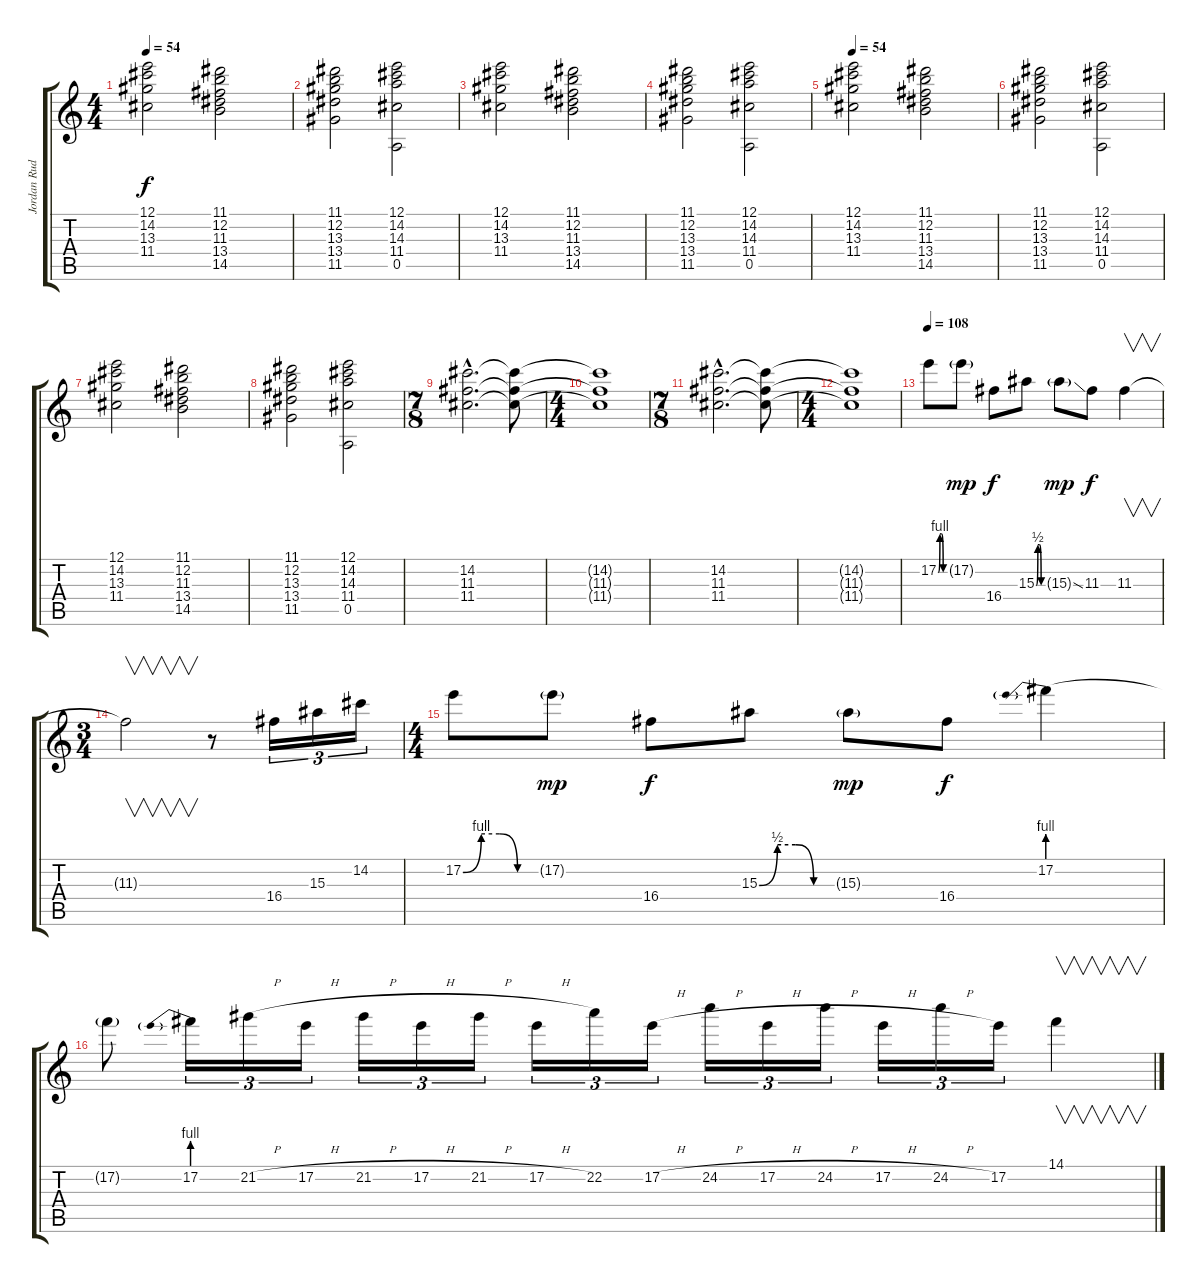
\track ("Jordan Rudess - Keyboard" "Jordan Rud") {instrument acousticgrandpiano}
\staff {score tabs}
\tuning (E5 B4 G4 D4 A3 E3) {hide}
\ts (4 4)
\tempo 54
\clef g2
\ks c
(12.1 14.2 13.3 11.4).2{dy f} (11.1 12.2 11.3 13.4 14.5).2 |
(11.1 12.2 13.3 13.4 11.5).2 (12.1 14.2 14.3 11.4 0.5).2 |
(12.1 14.2 13.3 11.4).2 (11.1 12.2 11.3 13.4 14.5).2 |
(11.1 12.2 13.3 13.4 11.5).2 (12.1 14.2 14.3 11.4 0.5).2 |
\tempo 54
(12.1 14.2 13.3 11.4).2 (11.1 12.2 11.3 13.4 14.5).2 |
(11.1 12.2 13.3 13.4 11.5).2 (12.1 14.2 14.3 11.4 0.5).2 |
(12.1 14.2 13.3 11.4).2 (11.1 12.2 11.3 13.4 14.5).2 |
(11.1 12.2 13.3 13.4 11.5).2 (12.1 14.2 14.3 11.4 0.5).2 |
\ts (7 8)
(14.2{hac} 11.3{hac} 11.4{hac}).2{d} (14.2{t} 11.3{t} 11.4{t}).8 |
\ts (4 4)
(14.2{t} 11.3{t} 11.4{t}).1 |
\ts (7 8)
(14.2{hac} 11.3{hac} 11.4{hac}).2{d} (14.2{t} 11.3{t} 11.4{t}).8 |
\ts (4 4)
(14.2{t} 11.3{t} 11.4{t}).1 |
\tempo 108
17.2{be (custom 0 0 15 4 30 4 45 0 60 0)}.8 17.2{g}.8{dy mp} 16.4.8{dy f} 15.3{be (custom 0 0 15 2 30 2 45 0 60 0)}.8 15.3{ss g}.8{dy mp} 11.3.8{dy f} 11.3.4{v} |
\ts (3 4)
11.3{t}.2{v} r.8 16.4.16{tu (3 2)} 15.3.16{tu (3 2)} 14.2.16{tu (3 2)} |
\ts (4 4)
17.2{be (custom 0 0 15 4 30 4 45 0 60 0)}.8 17.2{g}.8{dy mp} 16.4.8{dy f} 15.3{be (custom 0 0 15 2 30 2 45 0 60 0)}.8 15.3{g}.8{dy mp} 16.4.8{dy f} 17.2{be (prebend 0 4 60 4)}.4 |
17.2{t}.8 17.2{be (prebend 0 4 60 4)}.16{tu (3 2)} 21.2{h}.16{tu (3 2)} 17.2{h}.16{tu (3 2)} 21.2{h}.16{tu (3 2)} 17.2{h}.16{tu (3 2)} 21.2{h}.16{tu (3 2)} 17.2{h}.16{tu (3 2)} 22.2.16{tu (3 2)} 17.2{h}.16{tu (3 2)} 24.2{h}.16{tu (3 2)} 17.2{h}.16{tu (3 2)} 24.2{h}.16{tu (3 2)} 17.2{h}.16{tu (3 2)} 24.2{h}.16{tu (3 2)} 17.2.16{tu (3 2)} 14.1.4{v}
